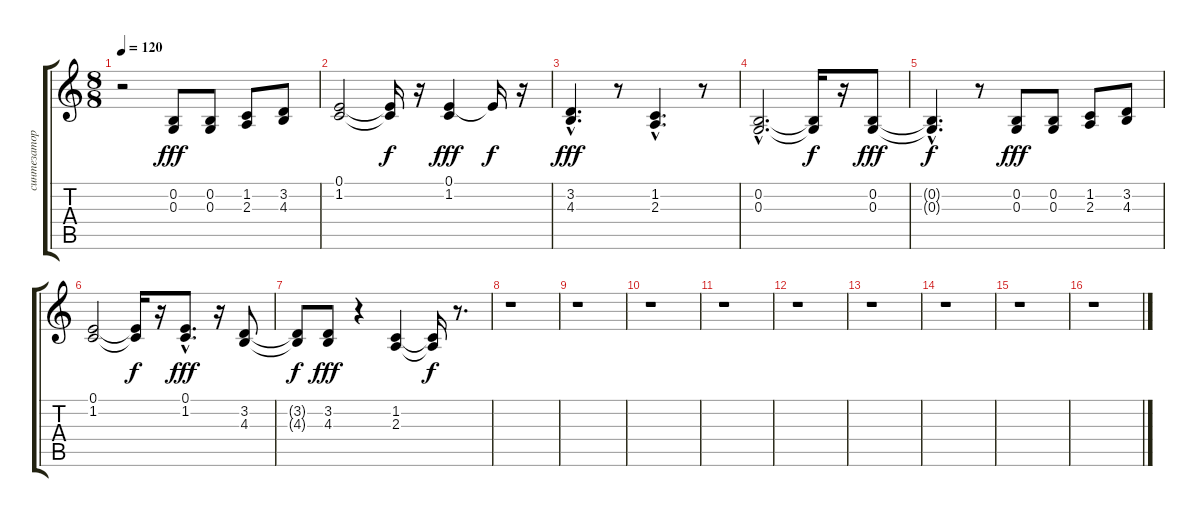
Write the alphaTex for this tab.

\track ("синтезатор" "синтезатор") {instrument electricpiano1}
\staff {score tabs}
\tuning (E4 B3 G3 D3 A2 E2) {hide}
\ts (8 8)
\tempo 120
\clef g2
\ks c
r.2{dy f} (0.2 0.3).8{dy fff} (0.2 0.3).8 (1.2 2.3).8 (3.2 4.3).8 |
(0.1 1.2).2 (0.1{t} 1.2{t}).16{dy f} r.16 (0.1 1.2).4{dy fff} 0.1{t}.16{dy f} r.16 |
(3.2{hac} 4.3{hac}).4{d dy fff} r.8 (1.2{hac} 2.3{hac}).4{d} r.8 |
(0.2{hac} 0.3{hac}).2{d} (0.2{t} 0.3{t}).16{dy f} r.16 (0.2 0.3).8{dy fff} |
(0.2{hac t} 0.3{hac t}).4{d dy f} r.8 (0.2 0.3).8{dy fff} (0.2 0.3).8 (1.2 2.3).8 (3.2 4.3).8 |
(0.1 1.2).2 (0.1{t} 1.2{t}).16{dy f} r.16 (0.1{hac} 1.2{hac}).8{d dy fff} r.16 (3.2 4.3).8 |
(3.2{t} 4.3{t}).8{dy f} (3.2 4.3).8{dy fff} r.4 (1.2 2.3).4 (1.2{t} 2.3{t}).16{dy f} r.8{d} |
r.1 |
r.1 |
r.1 |
r.1 |
r.1 |
r.1 |
r.1 |
r.1 |
r.1
